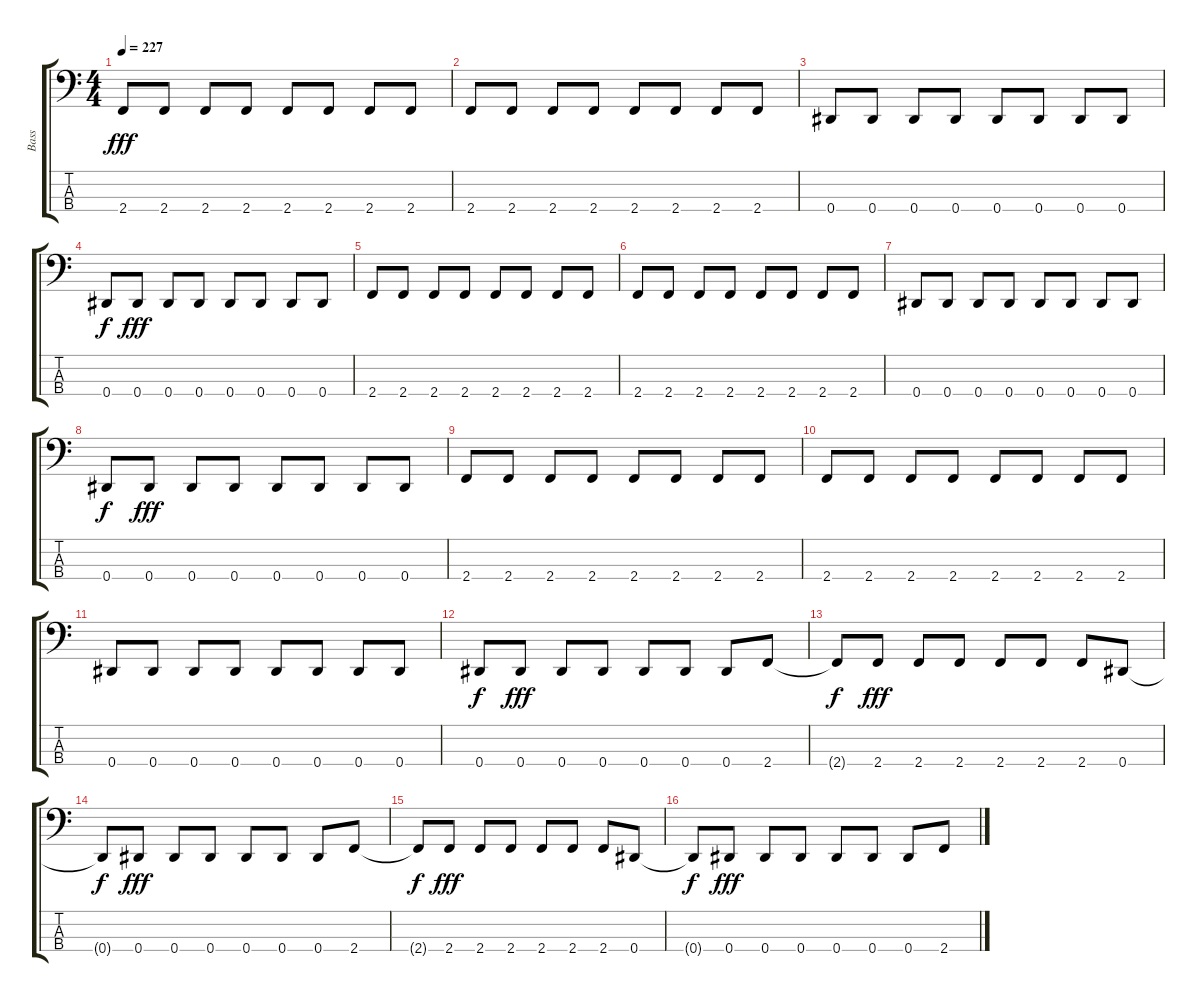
\track ("Bass" "Bass") {instrument electricbassfinger}
\staff {score tabs}
\tuning (Gb2 Db2 Ab1 Eb1) {hide}
\ts (4 4)
\tempo 227
\clef f4
\ks c
2.4.8{dy fff} 2.4.8 2.4.8 2.4.8 2.4.8 2.4.8 2.4.8 2.4.8 |
2.4.8 2.4.8 2.4.8 2.4.8 2.4.8 2.4.8 2.4.8 2.4.8 |
0.4.8 0.4.8 0.4.8 0.4.8 0.4.8 0.4.8 0.4.8 0.4.8 |
0.4.8{dy f} 0.4.8{dy fff} 0.4.8 0.4.8 0.4.8 0.4.8 0.4.8 0.4.8 |
2.4.8 2.4.8 2.4.8 2.4.8 2.4.8 2.4.8 2.4.8 2.4.8 |
2.4.8 2.4.8 2.4.8 2.4.8 2.4.8 2.4.8 2.4.8 2.4.8 |
0.4.8 0.4.8 0.4.8 0.4.8 0.4.8 0.4.8 0.4.8 0.4.8 |
0.4.8{dy f} 0.4.8{dy fff} 0.4.8 0.4.8 0.4.8 0.4.8 0.4.8 0.4.8 |
2.4.8 2.4.8 2.4.8 2.4.8 2.4.8 2.4.8 2.4.8 2.4.8 |
2.4.8 2.4.8 2.4.8 2.4.8 2.4.8 2.4.8 2.4.8 2.4.8 |
0.4.8 0.4.8 0.4.8 0.4.8 0.4.8 0.4.8 0.4.8 0.4.8 |
0.4.8{dy f} 0.4.8{dy fff} 0.4.8 0.4.8 0.4.8 0.4.8 0.4.8 2.4.8 |
2.4{t}.8{dy f} 2.4.8{dy fff} 2.4.8 2.4.8 2.4.8 2.4.8 2.4.8 0.4.8 |
0.4{t}.8{dy f} 0.4.8{dy fff} 0.4.8 0.4.8 0.4.8 0.4.8 0.4.8 2.4.8 |
2.4{t}.8{dy f} 2.4.8{dy fff} 2.4.8 2.4.8 2.4.8 2.4.8 2.4.8 0.4.8 |
0.4{t}.8{dy f} 0.4.8{dy fff} 0.4.8 0.4.8 0.4.8 0.4.8 0.4.8 2.4.8
